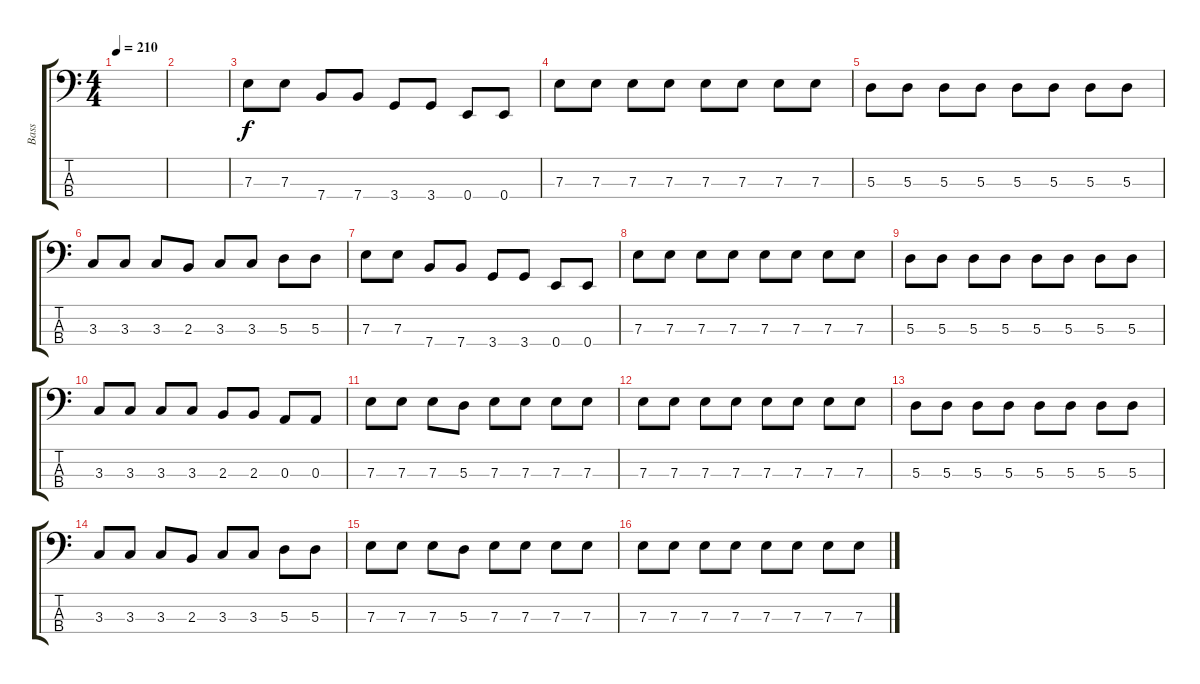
\track ("Bass" "Bass") {instrument electricbassfinger}
\staff {score tabs}
\tuning (G2 D2 A1 E1) {hide}
\ts (4 4)
\tempo 210
\clef f4
\ks c
|
|
7.3.8 7.3.8 7.4.8 7.4.8 3.4.8 3.4.8 0.4.8 0.4.8 |
7.3.8 7.3.8 7.3.8 7.3.8 7.3.8 7.3.8 7.3.8 7.3.8 |
5.3.8 5.3.8 5.3.8 5.3.8 5.3.8 5.3.8 5.3.8 5.3.8 |
3.3.8 3.3.8 3.3.8 2.3.8 3.3.8 3.3.8 5.3.8 5.3.8 |
7.3.8 7.3.8 7.4.8 7.4.8 3.4.8 3.4.8 0.4.8 0.4.8 |
7.3.8 7.3.8 7.3.8 7.3.8 7.3.8 7.3.8 7.3.8 7.3.8 |
5.3.8 5.3.8 5.3.8 5.3.8 5.3.8 5.3.8 5.3.8 5.3.8 |
3.3.8 3.3.8 3.3.8 3.3.8 2.3.8 2.3.8 0.3.8 0.3.8 |
7.3.8 7.3.8 7.3.8 5.3.8 7.3.8 7.3.8 7.3.8 7.3.8 |
7.3.8 7.3.8 7.3.8 7.3.8 7.3.8 7.3.8 7.3.8 7.3.8 |
5.3.8 5.3.8 5.3.8 5.3.8 5.3.8 5.3.8 5.3.8 5.3.8 |
3.3.8 3.3.8 3.3.8 2.3.8 3.3.8 3.3.8 5.3.8 5.3.8 |
7.3.8 7.3.8 7.3.8 5.3.8 7.3.8 7.3.8 7.3.8 7.3.8 |
7.3.8 7.3.8 7.3.8 7.3.8 7.3.8 7.3.8 7.3.8 7.3.8
